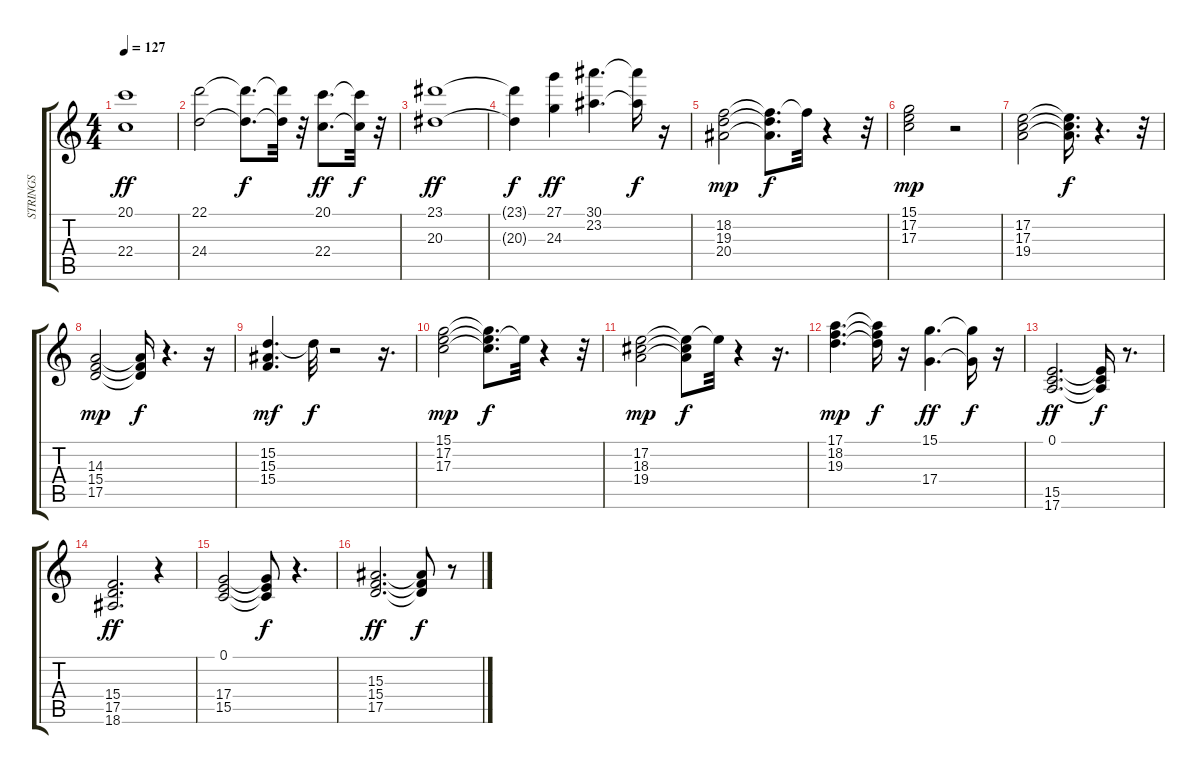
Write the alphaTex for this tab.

\track ("STRINGS" "STRINGS") {instrument stringensemble1}
\staff {score tabs}
\tuning (E4 B3 G3 D3 A2 E2) {hide}
\ts (4 4)
\tempo 127
\clef g2
\ks c
(20.1 22.4).1{dy ff} |
(22.1 24.4).2 (22.1{t} 24.4{t}).8{d dy f} (22.1{t} 24.4{t}).32 r.32 (20.1 22.4).8{d dy ff} (20.1{t} 22.4{t}).32{dy f} r.32 |
(23.1 20.3).1{dy ff} |
(23.1{t} 20.3{t}).4{dy f} (27.1 24.3).4{dy ff} (30.1 23.2).4{d} (30.1{t} 23.2{t}).16{dy f} r.16 |
(18.2 19.3 20.4).2{dy mp} (18.2{t} 19.3{t} 20.4{t}).8{d dy f} 18.2{t}.32 r.4 r.32 |
(15.1 17.2 17.3).2{dy mp} r.2 |
(17.2 17.3 19.4).2 (17.2{t} 17.3{t} 19.4{t}).16{d dy f} r.4{d} r.32 |
(14.3 15.4 17.5).2{dy mp} (14.3{t} 15.4{t} 17.5{t}).16{dy f} r.4{d} r.16 |
(15.2 15.3 15.4).4{d dy mf} 15.2{t}.32{dy f} r.2 r.16{d} |
(15.1 17.2 17.3).2{dy mp} (15.1{t} 17.2{t} 17.3{t}).8{d dy f} 17.2{t}.32 r.4 r.32 |
(17.2 18.3 19.4).2{dy mp} (17.2{t} 18.3{t} 19.4{t}).8{dy f} 17.2{t}.32 r.4 r.16{d} |
(17.1 18.2 19.3).4{d dy mp} (17.1{t} 18.2{t} 19.3{t}).16{dy f} r.16 (15.1 17.4).4{d dy ff} (15.1{t} 17.4{t}).16{dy f} r.16 |
(0.1 15.5 17.6).2{d dy ff} (0.1{t} 15.5{t} 17.6{t}).16{dy f} r.8{d} |
(15.4 17.5 18.6).2{d dy ff} r.4 |
(0.1 17.4 15.5).2 (0.1{t} 17.4{t} 15.5{t}).8{dy f} r.4{d} |
(15.3 15.4 17.5).2{d dy ff} (15.3{t} 15.4{t} 17.5{t}).8{dy f} r.8
